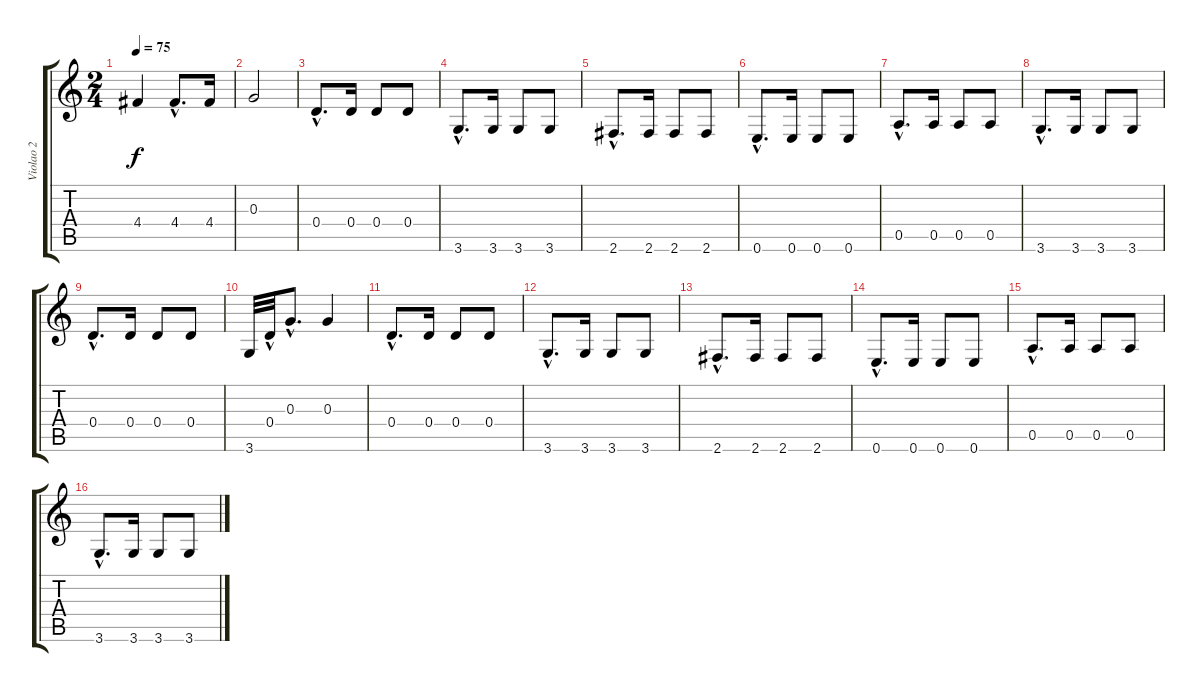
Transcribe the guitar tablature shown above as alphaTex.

\track ("Violao 2" "Violao 2") {instrument acousticguitarnylon}
\staff {score tabs}
\tuning (E4 B3 G3 D3 A2 E2) {hide}
\ts (2 4)
\tempo 75
\clef g2
\ks c
4.4.4{dy f} 4.4{hac}.8{d} 4.4.16 |
0.3.2 |
0.4{hac}.8{d} 0.4.16 0.4.8 0.4.8 |
3.6{hac}.8{d} 3.6.16 3.6.8 3.6.8 |
2.6{hac}.8{d} 2.6.16 2.6.8 2.6.8 |
0.6{hac}.8{d} 0.6.16 0.6.8 0.6.8 |
0.5{hac}.8{d} 0.5.16 0.5.8 0.5.8 |
3.6{hac}.8{d} 3.6.16 3.6.8 3.6.8 |
0.4{hac}.8{d} 0.4.16 0.4.8 0.4.8 |
3.6.32 0.4{hac}.32 0.3{hac}.8{d} 0.3.4 |
0.4{hac}.8{d} 0.4.16 0.4.8 0.4.8 |
3.6{hac}.8{d} 3.6.16 3.6.8 3.6.8 |
2.6{hac}.8{d} 2.6.16 2.6.8 2.6.8 |
0.6{hac}.8{d} 0.6.16 0.6.8 0.6.8 |
0.5{hac}.8{d} 0.5.16 0.5.8 0.5.8 |
3.6{hac}.8{d} 3.6.16 3.6.8 3.6.8
